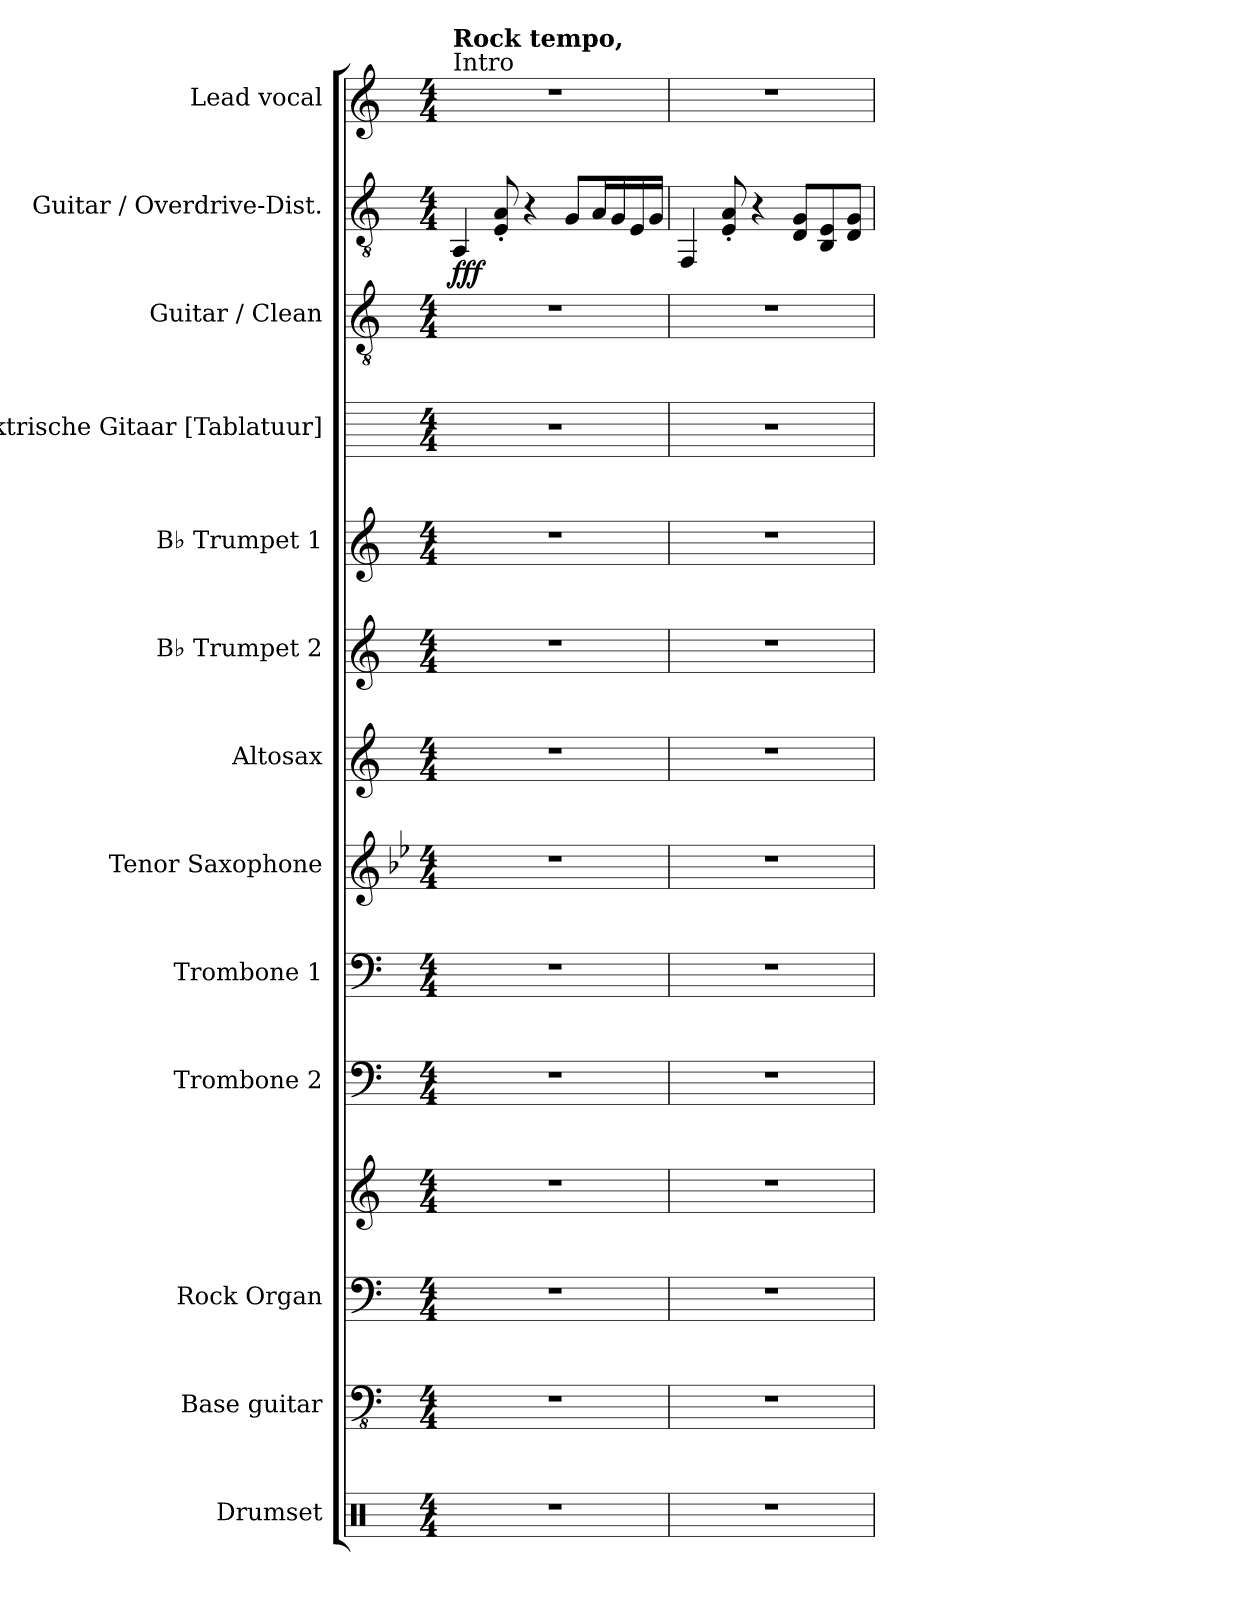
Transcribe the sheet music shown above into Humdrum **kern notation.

**kern	**kern	**kern	**kern	**kern	**kern	**kern	**kern	**kern	**kern	**kern	**kern	**kern	**dynam	**kern
*part13	*part12	*part11	*part11	*part10	*part9	*part8	*part7	*part6	*part5	*part4	*part3	*part2	*part2	*part1
*staff14	*staff13	*staff12	*staff11	*staff10	*staff9	*staff8	*staff7	*staff6	*staff5	*staff4	*staff3	*staff2	*staff2	*staff1
*I"Drumset	*I"Base guitar	*I"Rock Organ	*	*I"Trombone 2	*I"Trombone 1	*I"Tenor Saxophone	*I"Altosax	*I"B♭ Trumpet 2	*I"B♭ Trumpet 1	*I"Elektrische Gitaar [Tablatuur]	*I"Guitar / Clean	*I"Guitar / Overdrive-Dist.	*	*I"Lead vocal
*I'Drms	*I'B. Git.	*I'Org.	*	*I'Trb. 2	*I'Trb. 1	*I'T. Sax.	*I'A. sax.	*I'B♭ Tpt. 2	*I'B♭ Tpt. 1	*I'Elec Gtr	*	*I'Guitar / Overdr-Dist	*	*I'Ld. voc.
*	*	*	*	*	*	*	*	*	*	*stria6	*	*	*	*
*clefX	*clefFv4	*clefF4	*clefG2	*clefF4	*clefF4	*clefG2	*clefG2	*clefG2	*clefG2	*	*clefGv2	*clefGv2	*	*clefG2
*	*	*	*	*	*	*ITrd8c14	*ITrd5c9	*ITrd1c2	*ITrd1c2	*	*	*	*	*
*k[]	*k[]	*k[]	*k[]	*k[]	*k[]	*k[b-e-]	*k[b-e-a-]	*k[b-e-]	*k[b-e-]	*k[]	*k[]	*k[]	*	*k[]
*M4/4	*M4/4	*M4/4	*M4/4	*M4/4	*M4/4	*M4/4	*M4/4	*M4/4	*M4/4	*M4/4	*M4/4	*M4/4	*	*M4/4
*MM120	*MM120	*MM120	*MM120	*MM120	*MM120	*MM120	*MM120	*MM120	*MM120	*MM120	*MM120	*MM120	*	*MM120
=1	=1	=1	=1	=1	=1	=1	=1	=1	=1	=1	=1	=1	=1	=1
!	!	!	!	!	!	!	!	!	!	!	!	!	!	!LO:TX:a:t=Intro
!	!	!	!	!	!	!	!	!	!	!	!	!	!	!LO:TX:a:B:t=Rock tempo,
!	!	!	!	!	!	!	!	!	!	!	!	!	!LO:DY:b	!
1r	1r	1r	1r	1r	1r	1r	1r	1r	1r	1r	1r	4AA/	fff	1r
.	.	.	.	.	.	.	.	.	.	.	.	8E/' 8A/'	.	.
.	.	.	.	.	.	.	.	.	.	.	.	4r	.	.
.	.	.	.	.	.	.	.	.	.	.	.	8G/L	.	.
.	.	.	.	.	.	.	.	.	.	.	.	16A/L	.	.
.	.	.	.	.	.	.	.	.	.	.	.	16G/	.	.
.	.	.	.	.	.	.	.	.	.	.	.	16E/	.	.
.	.	.	.	.	.	.	.	.	.	.	.	16G/JJ	.	.
=2	=2	=2	=2	=2	=2	=2	=2	=2	=2	=2	=2	=2	=2	=2
1r	1r	1r	1r	1r	1r	1r	1r	1r	1r	1r	1r	4FF/	.	1r
.	.	.	.	.	.	.	.	.	.	.	.	8E/' 8A/'	.	.
.	.	.	.	.	.	.	.	.	.	.	.	4r	.	.
.	.	.	.	.	.	.	.	.	.	.	.	8D/ 8G/L	.	.
.	.	.	.	.	.	.	.	.	.	.	.	8BB/ 8E/	.	.
.	.	.	.	.	.	.	.	.	.	.	.	8D/ 8G/J	.	.
=	=	=	=	=	=	=	=	=	=	=	=	=	=	=
*-	*-	*-	*-	*-	*-	*-	*-	*-	*-	*-	*-	*-	*-	*-
